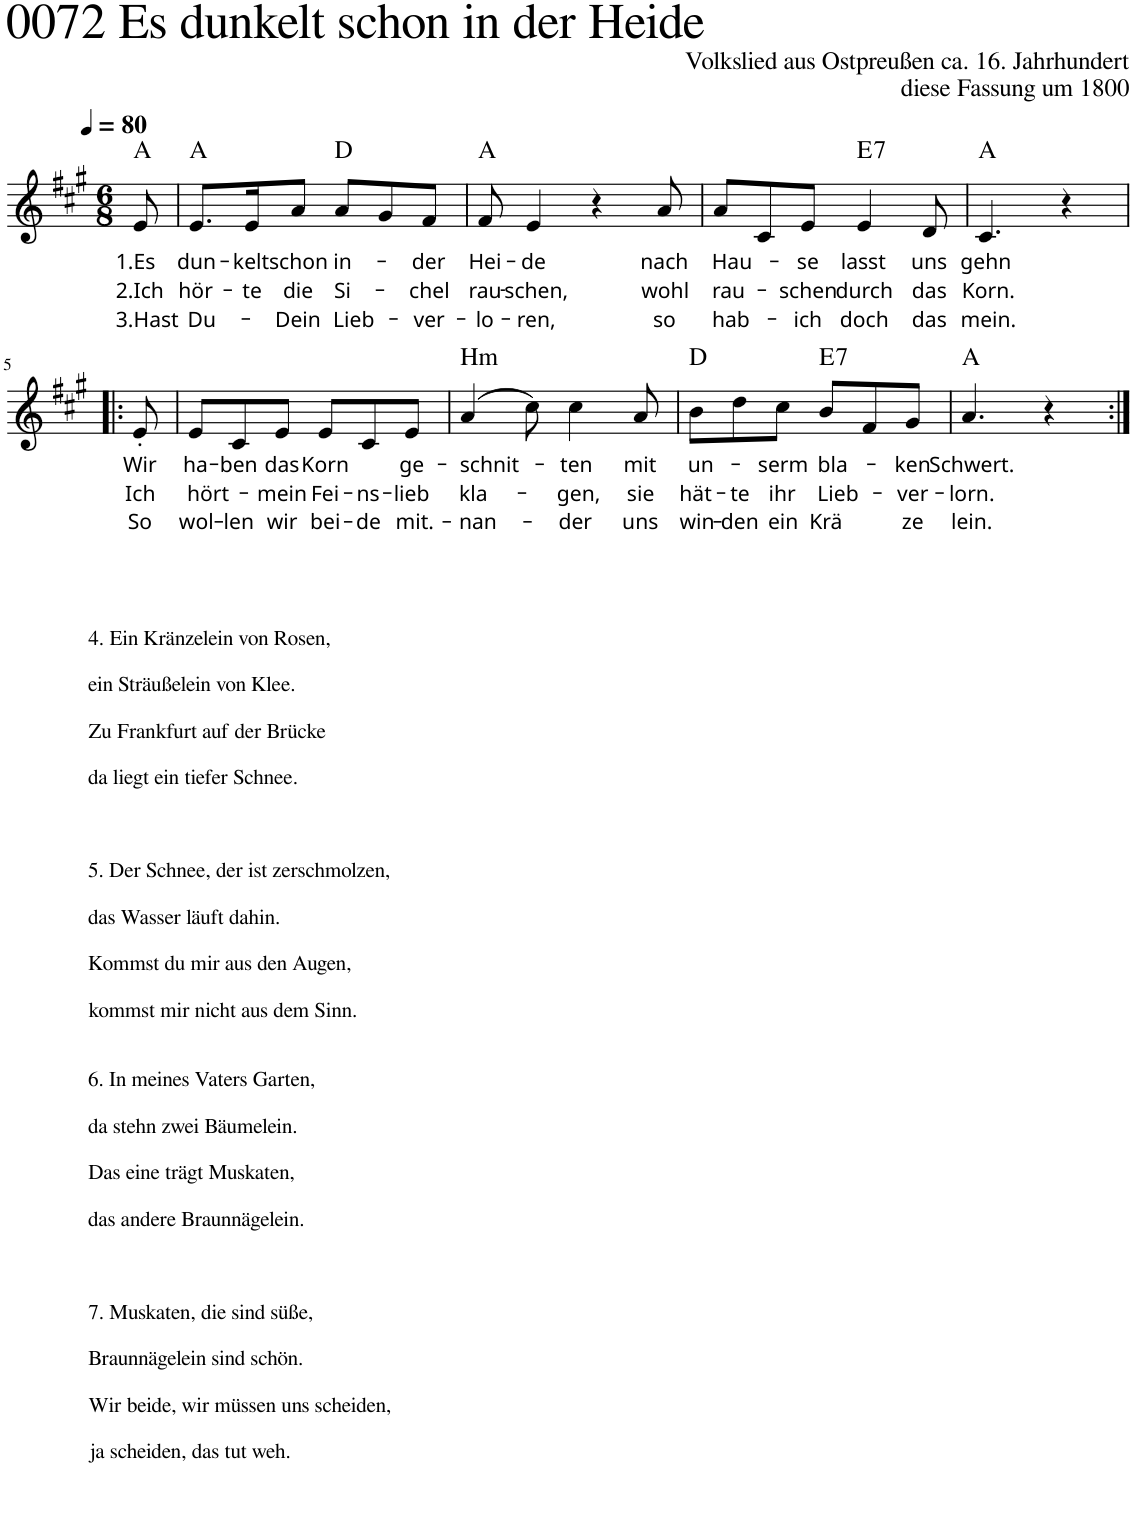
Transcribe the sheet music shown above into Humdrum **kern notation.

**kern	**text	**text	**text	**harte
*part1	*part1	*part1	*part1	*part1
*staff1	*staff1	*staff1	*staff1	*
*I"Voice	*	*	*	*
*I'V	*	*	*	*
*clefG2	*	*	*	*
*k[f#c#g#]	*	*	*	*
*M6/8	*	*	*	*
*MM80	*	*	*	*
=	=	=	=	=
!	!LO:LY:b	!LO:LY:b	!LO:LY:b	!
8e/	1.Es	2.Ich	3.Hast	A:maj
=1	=1	=1	=1	=1
!	!LO:LY:b	!LO:LY:b	!LO:LY:b	!
8.e/L	dun-	hör-	Du-	A:maj
!	!LO:LY:b	!LO:LY:b	!	!
16e/K	-kelt	-te	.	.
!	!LO:LY:b	!LO:LY:b	!LO:LY:b	!
8a/J	schon	die	-Dein	.
!	!LO:LY:b	!LO:LY:b	!LO:LY:b	!
8a/L	in-	Si-	Lieb-	D:maj
8g#/	.	.	.	.
!	!LO:LY:b	!LO:LY:b	!LO:LY:b	!
8f#/J	-der	-chel	-ver-	.
=2	=2	=2	=2	=2
!	!LO:LY:b	!LO:LY:b	!LO:LY:b	!
8f#/	Hei-	rau-	-lo-	A:maj
!	!LO:LY:b	!LO:LY:b	!LO:LY:b	!
4e/	-de	-schen,	-ren,	.
4r	.	.	.	.
!	!LO:LY:b	!LO:LY:b	!LO:LY:b	!
8a/	nach	wohl	so	.
=3	=3	=3	=3	=3
!	!LO:LY:b	!LO:LY:b	!LO:LY:b	!
8a/L	Hau-	rau-	hab-	.
8c#/	.	.	.	.
!	!LO:LY:b	!LO:LY:b	!LO:LY:b	!
8e/J	-se	-schen	-ich	.
!	!LO:LY:b	!LO:LY:b	!LO:LY:b	!LO:H:kt=7
4e/	lasst	durch	doch	E:7
!	!LO:LY:b	!LO:LY:b	!LO:LY:b	!
8d/	uns	das	das	.
=4	=4	=4	=4	=4
!	!LO:LY:b	!LO:LY:b	!LO:LY:b	!
4.c#/	gehn	Korn.	mein.	A:maj
4r	.	.	.	.
!!LO:LB:g=z
=5!|:	=5!|:	=5!|:	=5!|:	=5!|:
!LO:TX:b:t=4. Ein Kränzelein von Rosen,	!	!	!	!
!LO:TX:b:t=ein Sträußelein von Klee.	!	!	!	!
!LO:TX:b:t=Zu Frankfurt auf der Brücke	!	!	!	!
!LO:TX:b:t=da liegt ein tiefer Schnee.	!	!	!	!
!LO:TX:b:t=5. Der Schnee, der ist zerschmolzen,	!	!	!	!
!LO:TX:b:t=das Wasser läuft dahin.	!	!	!	!
!LO:TX:b:t=Kommst du mir aus den Augen,	!	!	!	!
!LO:TX:b:t=kommst mir nicht aus dem Sinn.	!	!	!	!
!LO:TX:b:t=6. In meines Vaters Garten,	!	!	!	!
!LO:TX:b:t=da stehn zwei Bäumelein.	!	!	!	!
!LO:TX:b:t=Das eine trägt Muskaten,	!	!	!	!
!LO:TX:b:t=das andere Braunnägelein.	!	!	!	!
!LO:TX:b:t=7. Muskaten, die sind süße,	!	!	!	!
!LO:TX:b:t=Braunnägelein sind schön.	!	!	!	!
!LO:TX:b:t=Wir beide, wir müssen uns scheiden,	!	!	!	!
!LO:TX:b:t=ja scheiden, das tut weh.	!	!	!	!
!	!LO:LY:b	!LO:LY:b	!LO:LY:b	!
8e'/	Wir	Ich	So	.
=6	=6	=6	=6	=6
!	!LO:LY:b	!LO:LY:b	!LO:LY:b	!
8e/L	ha-	hört-	wol-	.
!	!LO:LY:b	!	!LO:LY:b	!
8c#/	-ben	.	len	.
!	!LO:LY:b	!LO:LY:b	!LO:LY:b	!
8e/J	das	-mein	wir	.
!	!LO:LY:b	!LO:LY:b	!LO:LY:b	!
8e/L	Korn	Fei-	bei-	.
!	!	!LO:LY:b	!LO:LY:b	!
8c#/	.	-ns-	-de	.
!	!LO:LY:b	!LO:LY:b	!LO:LY:b	!
8e/J	ge-	-lieb	mit.-	.
=7	=7	=7	=7	=7
!	!LO:LY:b	!LO:LY:b	!LO:LY:b	!LO:H:kt=Hm
(>4a/	-schnit-	kla-	-nan-	N
8cc#\)	.	.	.	.
!	!LO:LY:b	!LO:LY:b	!LO:LY:b	!
4cc#\	-ten	gen,	-der	.
!	!LO:LY:b	!LO:LY:b	!LO:LY:b	!
8a/	mit	sie	uns	.
=8	=8	=8	=8	=8
!	!LO:LY:b	!LO:LY:b	!LO:LY:b	!
8b\L	un-	hät-	win-	D:maj
!	!	!LO:LY:b	!LO:LY:b	!
8dd\	.	-te	-den	.
!	!LO:LY:b	!LO:LY:b	!LO:LY:b	!
8cc#\J	-serm	ihr	ein	.
!	!LO:LY:b	!LO:LY:b	!LO:LY:b	!LO:H:kt=7
8b/L	bla-	Lieb-	Krä	E:7
8f#/	.	.	.	.
!	!LO:LY:b	!LO:LY:b	!LO:LY:b	!
8g#/J	-ken	-ver-	ze	.
=9	=9	=9	=9	=9
!	!LO:LY:b	!LO:LY:b	!LO:LY:b	!
4.a/	Schwert.	-lorn.	lein.	A:maj
4r	.	.	.	.
=:|!	=:|!	=:|!	=:|!	=:|!
*-	*-	*-	*-	*-
